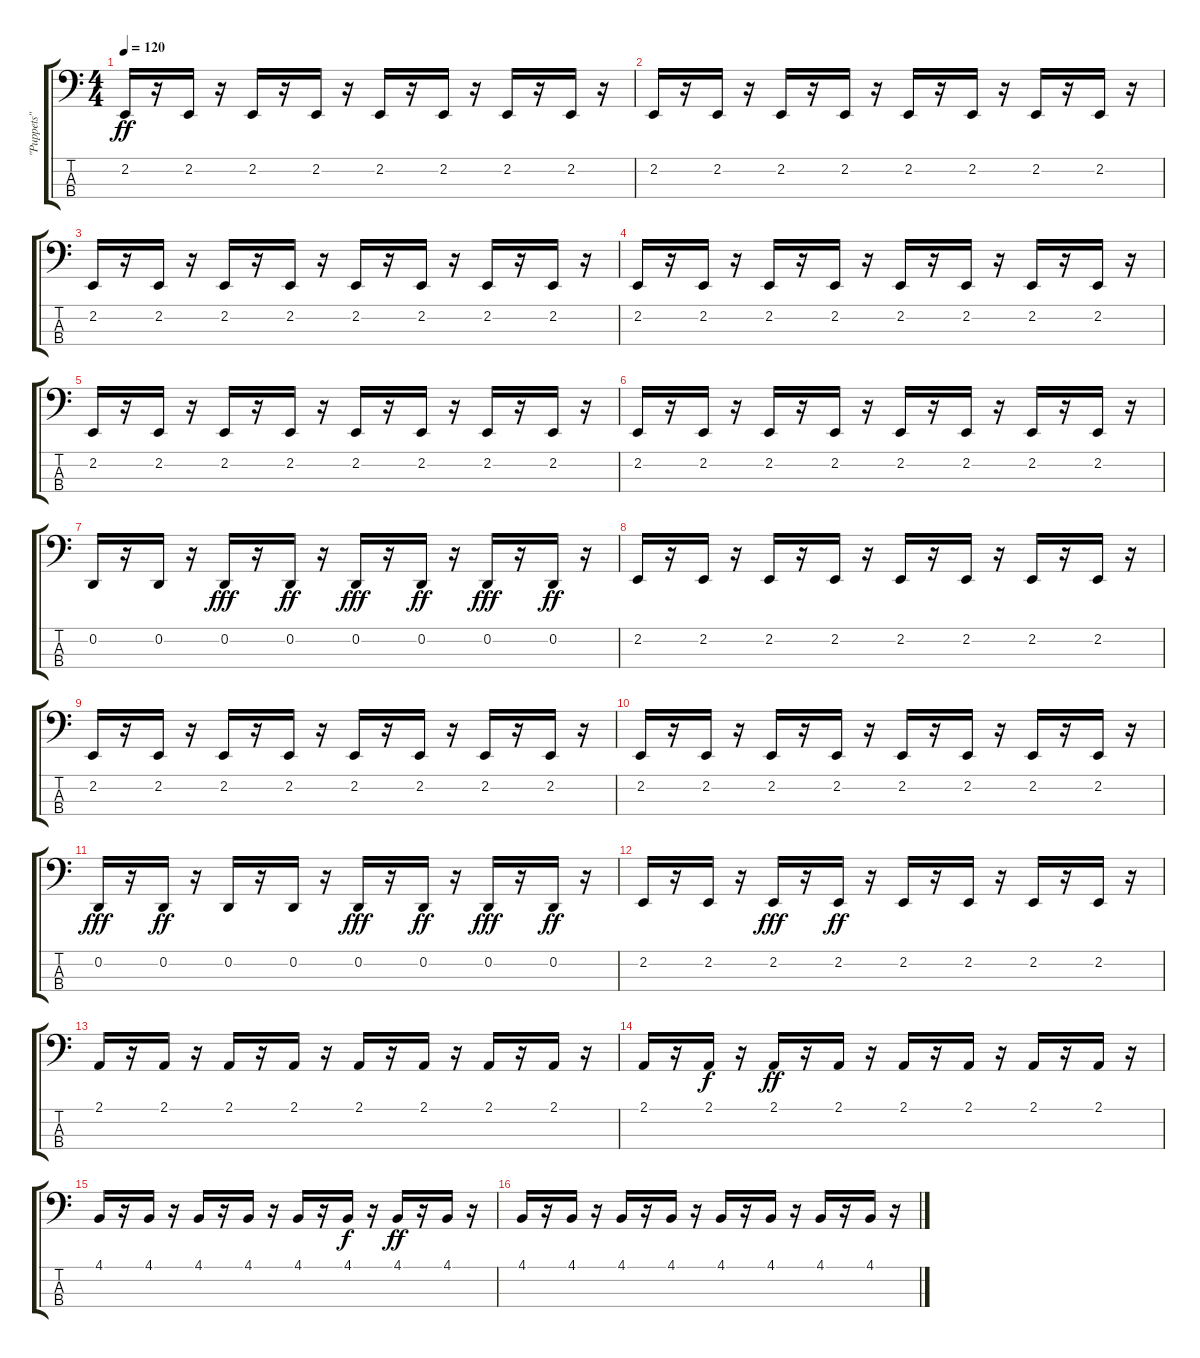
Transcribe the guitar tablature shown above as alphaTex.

\track ("\"Puppets\"  by:" "\"Puppets\" ") {instrument lead8bassandlead}
\staff {score tabs}
\tuning (G2 D2 A1 E1) {hide}
\ts (4 4)
\tempo 120
\clef f4
\ks c
2.2.16{dy ff} r.16 2.2.16 r.16 2.2.16 r.16 2.2.16 r.16 2.2.16 r.16 2.2.16 r.16 2.2.16 r.16 2.2.16 r.16 |
2.2.16 r.16 2.2.16 r.16 2.2.16 r.16 2.2.16 r.16 2.2.16 r.16 2.2.16 r.16 2.2.16 r.16 2.2.16 r.16 |
2.2.16 r.16 2.2.16 r.16 2.2.16 r.16 2.2.16 r.16 2.2.16 r.16 2.2.16 r.16 2.2.16 r.16 2.2.16 r.16 |
2.2.16 r.16 2.2.16 r.16 2.2.16 r.16 2.2.16 r.16 2.2.16 r.16 2.2.16 r.16 2.2.16 r.16 2.2.16 r.16 |
2.2.16 r.16 2.2.16 r.16 2.2.16 r.16 2.2.16 r.16 2.2.16 r.16 2.2.16 r.16 2.2.16 r.16 2.2.16 r.16 |
2.2.16 r.16 2.2.16 r.16 2.2.16 r.16 2.2.16 r.16 2.2.16 r.16 2.2.16 r.16 2.2.16 r.16 2.2.16 r.16 |
0.2.16 r.16 0.2.16 r.16 0.2.16{dy fff} r.16 0.2.16{dy ff} r.16 0.2.16{dy fff} r.16 0.2.16{dy ff} r.16 0.2.16{dy fff} r.16 0.2.16{dy ff} r.16 |
2.2.16 r.16 2.2.16 r.16 2.2.16 r.16 2.2.16 r.16 2.2.16 r.16 2.2.16 r.16 2.2.16 r.16 2.2.16 r.16 |
2.2.16 r.16 2.2.16 r.16 2.2.16 r.16 2.2.16 r.16 2.2.16 r.16 2.2.16 r.16 2.2.16 r.16 2.2.16 r.16 |
2.2.16 r.16 2.2.16 r.16 2.2.16 r.16 2.2.16 r.16 2.2.16 r.16 2.2.16 r.16 2.2.16 r.16 2.2.16 r.16 |
0.2.16{dy fff} r.16 0.2.16{dy ff} r.16 0.2.16 r.16 0.2.16 r.16 0.2.16{dy fff} r.16 0.2.16{dy ff} r.16 0.2.16{dy fff} r.16 0.2.16{dy ff} r.16 |
2.2.16 r.16 2.2.16 r.16 2.2.16{dy fff} r.16 2.2.16{dy ff} r.16 2.2.16 r.16 2.2.16 r.16 2.2.16 r.16 2.2.16 r.16 |
2.1.16 r.16 2.1.16 r.16 2.1.16 r.16 2.1.16 r.16 2.1.16 r.16 2.1.16 r.16 2.1.16 r.16 2.1.16 r.16 |
2.1.16 r.16 2.1.16{dy f} r.16 2.1.16{dy ff} r.16 2.1.16 r.16 2.1.16 r.16 2.1.16 r.16 2.1.16 r.16 2.1.16 r.16 |
4.1.16 r.16 4.1.16 r.16 4.1.16 r.16 4.1.16 r.16 4.1.16 r.16 4.1.16{dy f} r.16 4.1.16{dy ff} r.16 4.1.16 r.16 |
4.1.16 r.16 4.1.16 r.16 4.1.16 r.16 4.1.16 r.16 4.1.16 r.16 4.1.16 r.16 4.1.16 r.16 4.1.16 r.16
